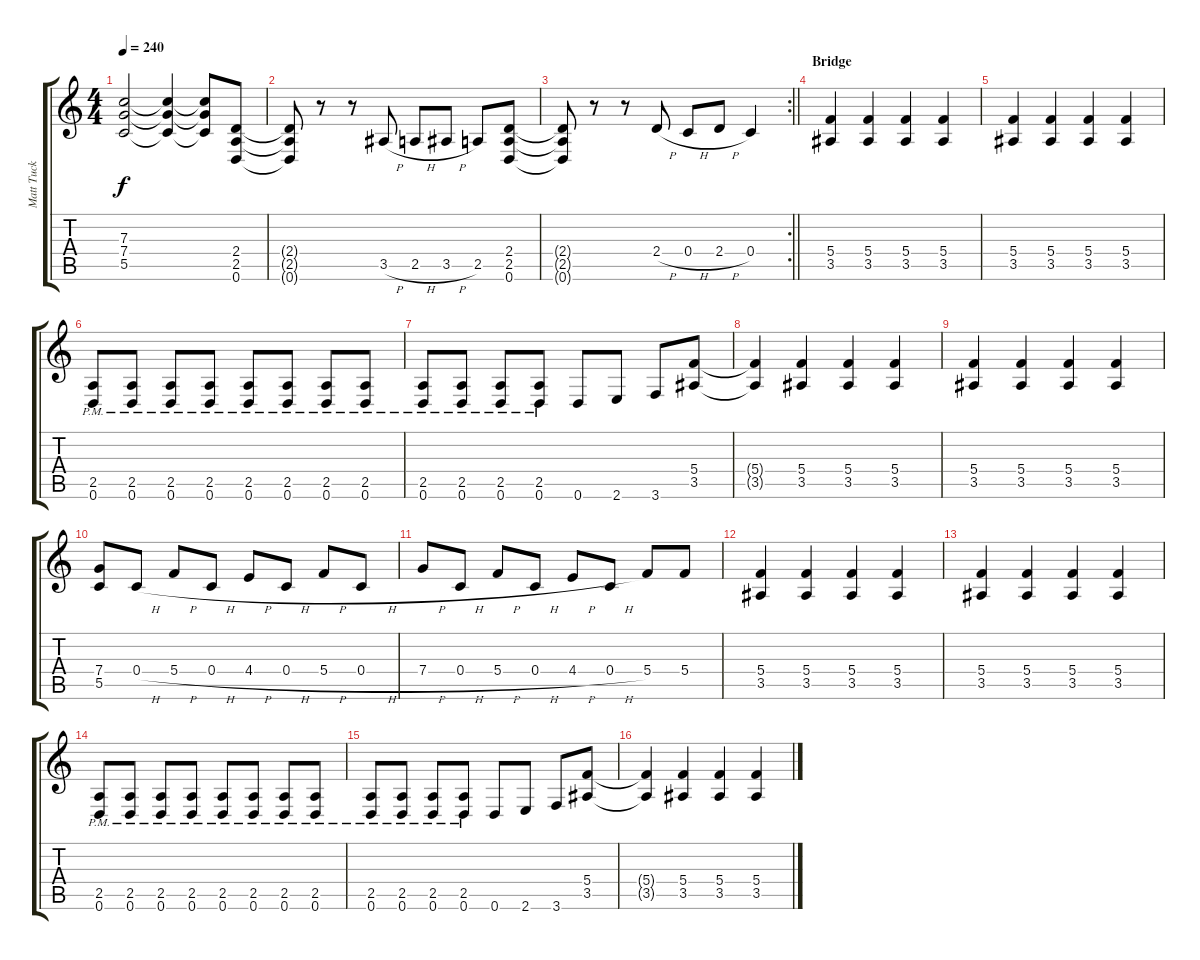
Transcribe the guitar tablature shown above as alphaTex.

\track ("Matt Tuck" "Matt Tuck") {instrument distortionguitar}
\staff {score tabs}
\tuning (D4 A3 F3 C3 G2 D2) {hide}
\ts (4 4)
\tempo 240
\clef g2
\ks c
(7.3{t} 7.4{t} 5.5{t}).2{dy f} (7.3{t} 7.4{t} 5.5{t}).4 (7.3{t} 7.4{t} 5.5{t}).8 (2.4 2.5 0.6).8 |
(2.4{t} 2.5{t} 0.6{t}).8 r.8 r.8 3.5{h}.8 2.5{h}.8 3.5{h}.8 2.5.8 (2.4 2.5 0.6).8 |
\rc 2
\barLineRight lightlight
(2.4{t} 2.5{t} 0.6{t}).8 r.8 r.8 2.4{h}.8 0.4{h}.8 2.4{h}.8 0.4.4 |
\section ("" "Bridge")
(5.4 3.5).4 (5.4 3.5).4 (5.4 3.5).4 (5.4 3.5).4 |
(5.4 3.5).4 (5.4 3.5).4 (5.4 3.5).4 (5.4 3.5).4 |
(2.5{pm} 0.6{pm}).8 (2.5{pm} 0.6{pm}).8 (2.5{pm} 0.6{pm}).8 (2.5{pm} 0.6{pm}).8 (2.5{pm} 0.6{pm}).8 (2.5{pm} 0.6{pm}).8 (2.5{pm} 0.6{pm}).8 (2.5{pm} 0.6{pm}).8 |
(2.5{pm} 0.6{pm}).8 (2.5{pm} 0.6{pm}).8 (2.5{pm} 0.6{pm}).8 (2.5{pm} 0.6{pm}).8 0.6.8 2.6.8 3.6.8 (5.4 3.5).8 |
(5.4{t} 3.5{t}).4 (5.4 3.5).4 (5.4 3.5).4 (5.4 3.5).4 |
(5.4 3.5).4 (5.4 3.5).4 (5.4 3.5).4 (5.4 3.5).4 |
(7.4 5.5).8 0.4{h}.8 5.4{h}.8 0.4{h}.8 4.4{h}.8 0.4{h}.8 5.4{h}.8 0.4{h}.8 |
7.4{h}.8 0.4{h}.8 5.4{h}.8 0.4{h}.8 4.4{h}.8 0.4{h}.8 5.4.8 5.4.8 |
(5.4 3.5).4 (5.4 3.5).4 (5.4 3.5).4 (5.4 3.5).4 |
(5.4 3.5).4 (5.4 3.5).4 (5.4 3.5).4 (5.4 3.5).4 |
(2.5{pm} 0.6{pm}).8 (2.5{pm} 0.6{pm}).8 (2.5{pm} 0.6{pm}).8 (2.5{pm} 0.6{pm}).8 (2.5{pm} 0.6{pm}).8 (2.5{pm} 0.6{pm}).8 (2.5{pm} 0.6{pm}).8 (2.5{pm} 0.6{pm}).8 |
(2.5{pm} 0.6{pm}).8 (2.5{pm} 0.6{pm}).8 (2.5{pm} 0.6{pm}).8 (2.5{pm} 0.6{pm}).8 0.6.8 2.6.8 3.6.8 (5.4 3.5).8 |
(5.4{t} 3.5{t}).4 (5.4 3.5).4 (5.4 3.5).4 (5.4 3.5).4
